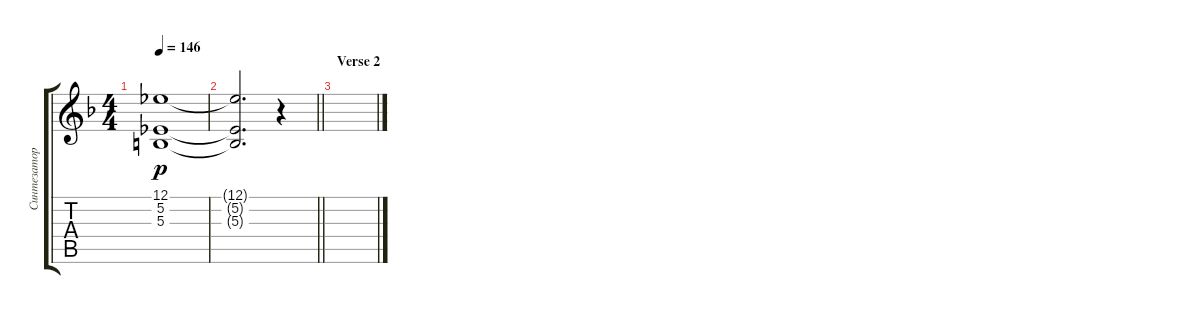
\track ("Синтезатор" "Синтезатор") {instrument drawbarorgan}
\staff {score tabs}
\tuning (Eb4 Bb3 Gb3 Db3 Ab2 Eb2) {hide}
\ts (4 4)
\tempo 146
\clef g2
\ks dminor
(12.1 5.2 5.3).1{dy p} |
\barLineRight lightlight
(12.1{t} 5.2{t} 5.3{t}).2{d} r.4 |
\section ("" "Verse 2")
